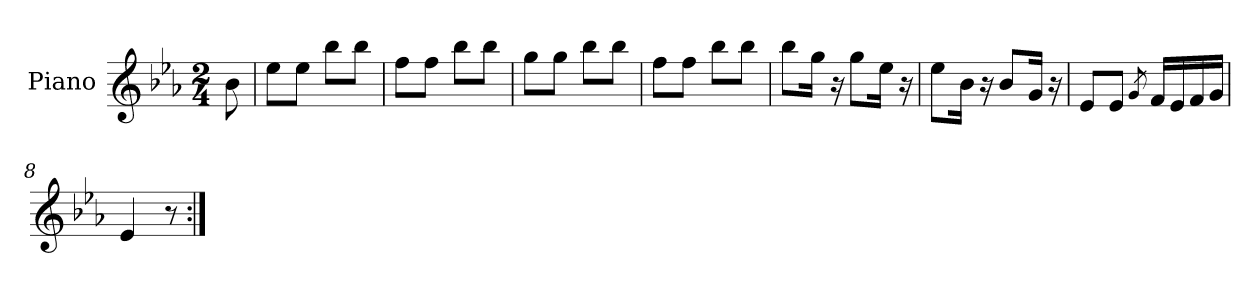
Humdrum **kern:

**kern
*part1
*staff1
*I"Piano
*I'Pno.
*clefG2
*k[b-e-a-]
*M2/4
=
8b-\
=1
8ee-\L
8ee-\J
8bb-\L
8bb-\J
=2
8ff\L
8ff\J
8bb-\L
8bb-\J
=3
8gg\L
8gg\J
8bb-\L
8bb-\J
=4
8ff\L
8ff\J
8bb-\L
8bb-\J
=5
8bb-\L
16gg\Jk
16r
8gg\L
16ee-\Jk
16r
=6
8ee-\L
16b-\Jk
16r
8b-/L
16g/Jk
16r
=7
8e-/L
8e-/J
8qg/
16f/LL
16e-/
16f/
16g/JJ
=8
4e-/
8r
=:|!
*-
